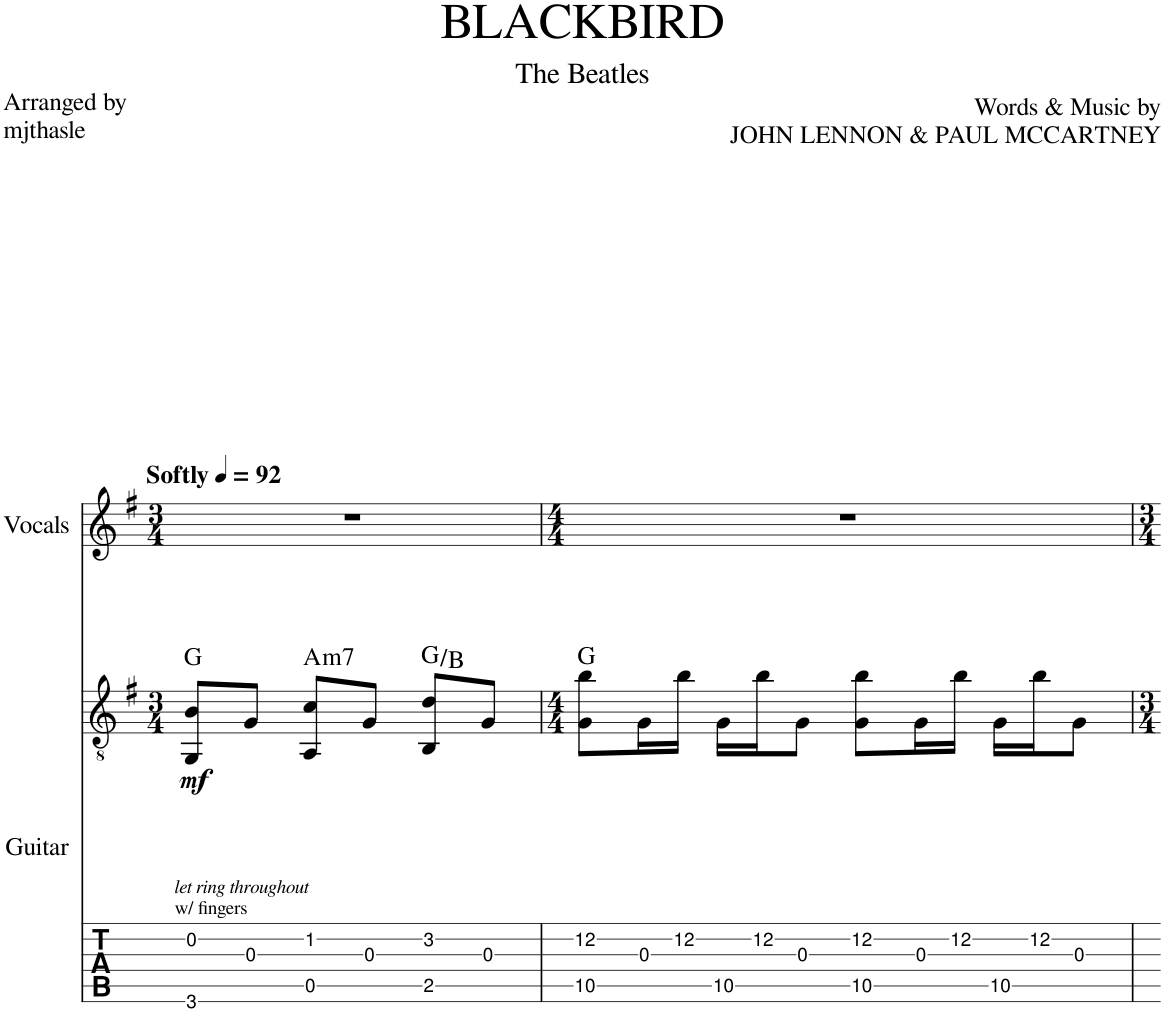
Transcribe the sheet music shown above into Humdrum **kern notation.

**kern	**kern	**dynam	**harte	**kern
*part2	*part2	*part2	*part2	*part1
*staff3	*staff2	*staff2/3	*	*staff1
*I"Guitar	*	*	*	*I"Vocals
*I'Guit.	*	*	*	*I'V.
*stria6	*	*	*	*
*	*clefGv2	*	*	*clefG2
*k[f#]	*k[f#]	*	*	*k[f#]
*M3/4	*M3/4	*	*	*M3/4
*MM92	*MM92	*	*	*MM92
=1	=1	=1	=1	=1
!	!	!	!	!LO:TX:a:B:t=Softly
!	!LO:TX:b:i:t=let ring throughout	!	!	!
!	!LO:TX:b:t=w/ fingers	!	!	!
!	!	!LO:DY:b	!	!
8GG\ 8B\L	8GG/ 8B/L	mf	G:maj	2.r
8GJ	8G/J	.	.	.
!	!	!	!LO:H:kt=m7	!
8AA\ 8c\L	8AA/ 8c/L	.	A:min7	.
8GJ	8G/J	.	.	.
8BB\ 8d\L	8BB/ 8d/L	.	G:maj/3	.
8GJ	8G/J	.	.	.
=2	=2	=2	=2	=2
*M4/4	*M4/4	*	*	*M4/4
8G\ 8b\L	8G\ 8b\L	.	G:maj	1r
16GL	16G\L	.	.	.
16bJJ	16b\JJ	.	.	.
16GLL	16G\LL	.	.	.
16bJ	16b\J	.	.	.
8GJ	8G\J	.	.	.
8G\ 8b\L	8G\ 8b\L	.	.	.
16GL	16G\L	.	.	.
16bJJ	16b\JJ	.	.	.
16GLL	16G\LL	.	.	.
16bJ	16b\J	.	.	.
8GJ	8G\J	.	.	.
=	=	=	=	=
*-	*-	*-	*-	*-
